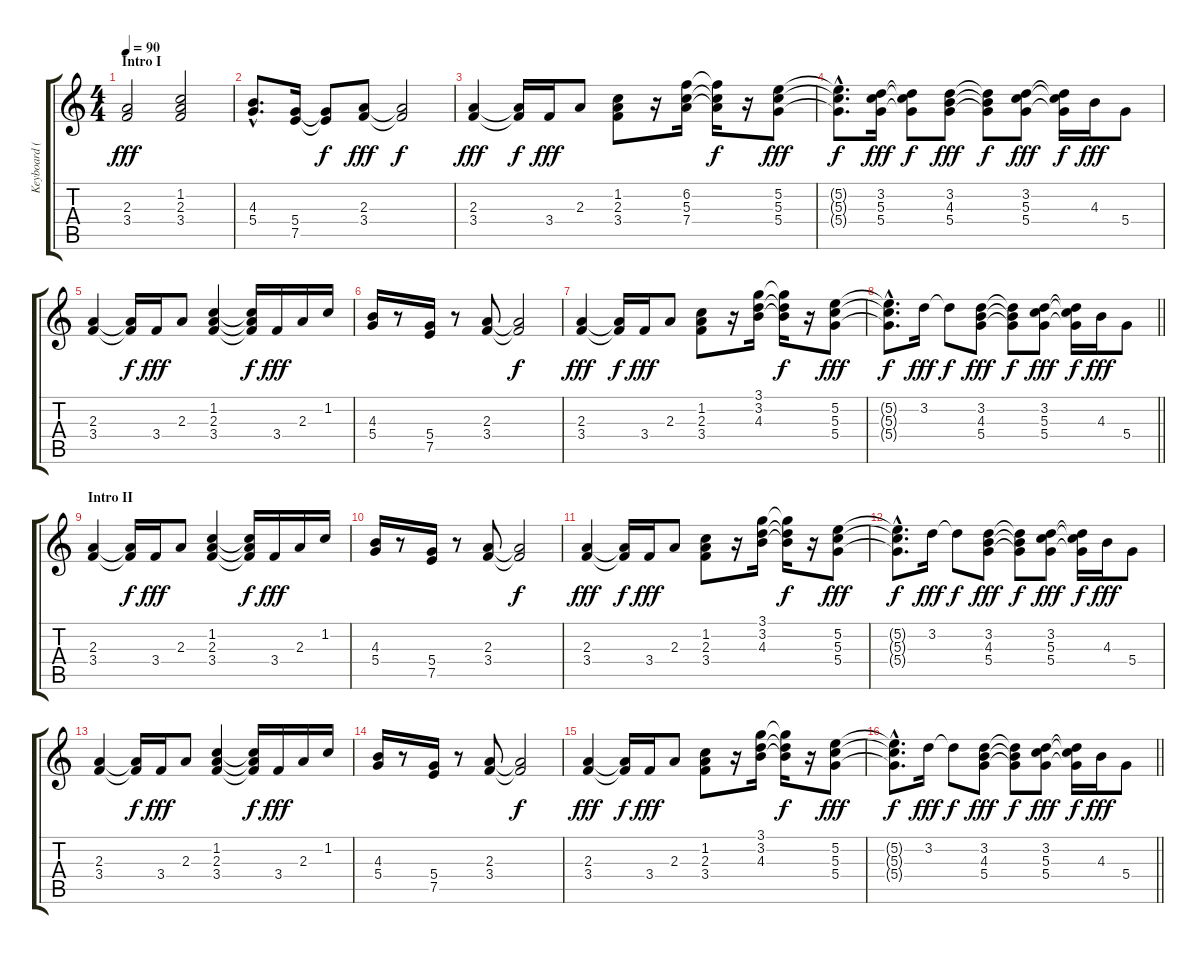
\track ("Keyboard (RH)" "Keyboard (") {instrument percussiveorgan}
\staff {score tabs}
\tuning (E5 B4 G4 D4 A3 E3) {hide}
\ts (4 4)
\section ("" "Intro I")
\tempo 90
\clef g2
\ks c
(2.3 3.4).2{dy fff instrument percussiveorgan} (1.2 2.3 3.4).2 |
(4.3{hac} 5.4{hac}).8{d} (5.4 7.5).16 (5.4{t} 7.5{t}).8{dy f} (2.3 3.4).8{dy fff} (2.3{t} 3.4{t}).2{dy f} |
(2.3 3.4).4{dy fff} (2.3{t} 3.4{t}).16{dy f} 3.4.16{dy fff} 2.3.8 (1.2 2.3 3.4).8 r.16 (6.2 5.3 7.4).16 (6.2{t} 5.3{t} 7.4{t}).16{dy f} r.16 (5.2 5.3 5.4).8{dy fff} |
(5.2{hac t} 5.3{hac t} 5.4{hac t}).8{d dy f} (3.2 5.3 5.4).16{dy fff} (3.2{t} 5.3{t} 5.4{t}).8{dy f} (3.2 4.3 5.4).8{dy fff} (3.2{t} 4.3{t} 5.4{t}).8{dy f} (3.2 5.3 5.4).8{dy fff} (3.2{t} 5.3{t} 5.4{t}).16{dy f} 4.3.16{dy fff} 5.4.8 |
(2.3 3.4).4 (2.3{t} 3.4{t}).16{dy f} 3.4.16{dy fff} 2.3.8 (1.2 2.3 3.4).4 (1.2{t} 2.3{t} 3.4{t}).16{dy f} 3.4.16{dy fff} 2.3.16 1.2.16 |
(4.3 5.4).16 r.8 (5.4 7.5).16 r.8 (2.3 3.4).8 (2.3{t} 3.4{t}).2{dy f} |
(2.3 3.4).4{dy fff} (2.3{t} 3.4{t}).16{dy f} 3.4.16{dy fff} 2.3.8 (1.2 2.3 3.4).8 r.16 (3.1 3.2 4.3).16 (3.1{t} 3.2{t} 4.3{t}).16{dy f} r.16 (5.2 5.3 5.4).8{dy fff} |
\barLineRight lightlight
(5.2{hac t} 5.3{hac t} 5.4{hac t}).8{d dy f} 3.2.16{dy fff} 3.2{t}.8{dy f} (3.2 4.3 5.4).8{dy fff} (3.2{t} 4.3{t} 5.4{t}).8{dy f} (3.2 5.3 5.4).8{dy fff} (3.2{t} 5.3{t} 5.4{t}).16{dy f} 4.3.16{dy fff} 5.4.8 |
\section ("" "Intro II")
(2.3 3.4).4 (2.3{t} 3.4{t}).16{dy f} 3.4.16{dy fff} 2.3.8 (1.2 2.3 3.4).4 (1.2{t} 2.3{t} 3.4{t}).16{dy f} 3.4.16{dy fff} 2.3.16 1.2.16 |
(4.3 5.4).16 r.8 (5.4 7.5).16 r.8 (2.3 3.4).8 (2.3{t} 3.4{t}).2{dy f} |
(2.3 3.4).4{dy fff} (2.3{t} 3.4{t}).16{dy f} 3.4.16{dy fff} 2.3.8 (1.2 2.3 3.4).8 r.16 (3.1 3.2 4.3).16 (3.1{t} 3.2{t} 4.3{t}).16{dy f} r.16 (5.2 5.3 5.4).8{dy fff} |
(5.2{hac t} 5.3{hac t} 5.4{hac t}).8{d dy f} 3.2.16{dy fff} 3.2{t}.8{dy f} (3.2 4.3 5.4).8{dy fff} (3.2{t} 4.3{t} 5.4{t}).8{dy f} (3.2 5.3 5.4).8{dy fff} (3.2{t} 5.3{t} 5.4{t}).16{dy f} 4.3.16{dy fff} 5.4.8 |
(2.3 3.4).4 (2.3{t} 3.4{t}).16{dy f} 3.4.16{dy fff} 2.3.8 (1.2 2.3 3.4).4 (1.2{t} 2.3{t} 3.4{t}).16{dy f} 3.4.16{dy fff} 2.3.16 1.2.16 |
(4.3 5.4).16 r.8 (5.4 7.5).16 r.8 (2.3 3.4).8 (2.3{t} 3.4{t}).2{dy f} |
(2.3 3.4).4{dy fff} (2.3{t} 3.4{t}).16{dy f} 3.4.16{dy fff} 2.3.8 (1.2 2.3 3.4).8 r.16 (3.1 3.2 4.3).16 (3.1{t} 3.2{t} 4.3{t}).16{dy f} r.16 (5.2 5.3 5.4).8{dy fff} |
\barLineRight lightlight
(5.2{hac t} 5.3{hac t} 5.4{hac t}).8{d dy f} 3.2.16{dy fff} 3.2{t}.8{dy f} (3.2 4.3 5.4).8{dy fff} (3.2{t} 4.3{t} 5.4{t}).8{dy f} (3.2 5.3 5.4).8{dy fff} (3.2{t} 5.3{t} 5.4{t}).16{dy f} 4.3.16{dy fff} 5.4.8
